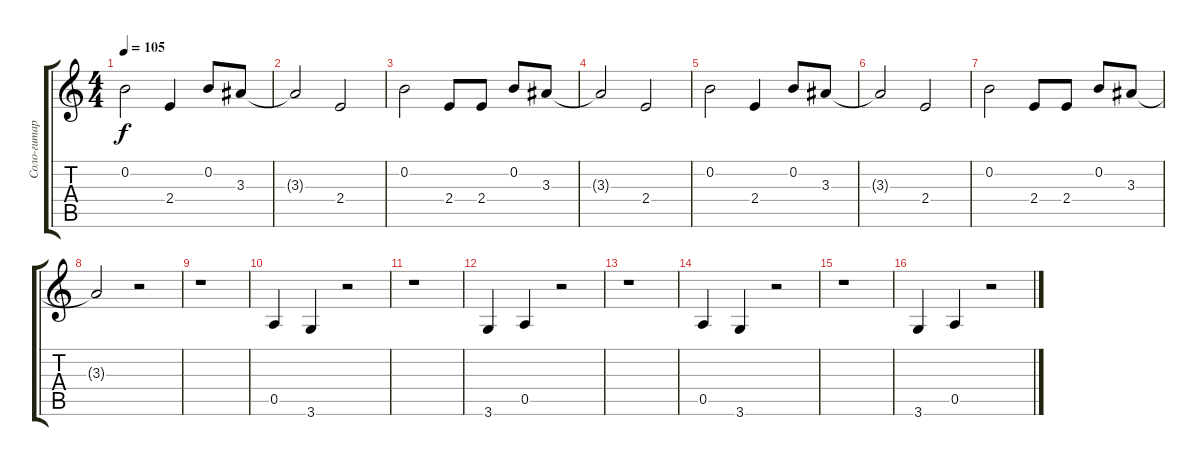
\track ("Соло-гитара" "Соло-гитар") {instrument distortionguitar}
\staff {score tabs}
\tuning (E4 B3 G3 D3 A2 E2) {hide}
\ts (4 4)
\tempo 105
\clef g2
\ks c
0.2.2{dy f} 2.4.4 0.2.8 3.3.8 |
3.3{t}.2 2.4.2 |
0.2.2 2.4.8 2.4.8 0.2.8 3.3.8 |
3.3{t}.2 2.4.2 |
0.2.2 2.4.4 0.2.8 3.3.8 |
3.3{t}.2 2.4.2 |
0.2.2 2.4.8 2.4.8 0.2.8 3.3.8 |
3.3{t}.2 r.2 |
r.1 |
0.5.4 3.6.4 r.2 |
r.1 |
3.6.4 0.5.4 r.2 |
r.1 |
0.5.4 3.6.4 r.2 |
r.1 |
3.6.4 0.5.4 r.2
